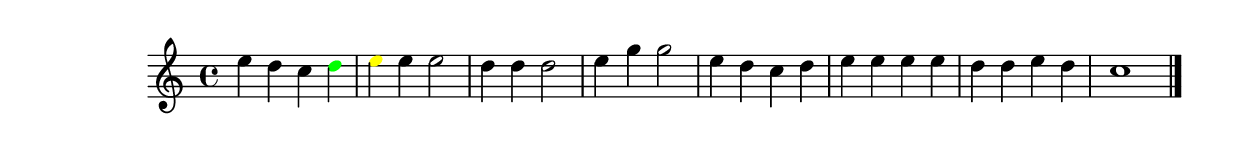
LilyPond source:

\version "2.18.2"
\language "english"

\header {
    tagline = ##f
}

\layout {}

\paper {}

\score {
    \new Score
    <<
        \new Staff
        {
            {   % measure
                \time 4/4
                \tweak color #black
                e''4
                \tweak color #black
                d''4
                \tweak color #black
                c''4
                \tweak color #green
                d''4
            }   % measure
            {   % measure
                \tweak color #yellow
                e''4
                e''4
                e''2
            }   % measure
            {   % measure
                d''4
                d''4
                d''2
            }   % measure
            {   % measure
                e''4
                g''4
                g''2
            }   % measure
            {   % measure
                e''4
                d''4
                c''4
                d''4
            }   % measure
            {   % measure
                e''4
                e''4
                e''4
                e''4
            }   % measure
            {   % measure
                d''4
                d''4
                e''4
                d''4
            }   % measure
            {   % measure
                c''1
                \bar "|." %! SCORE1
            }   % measure
        }
    >>
}